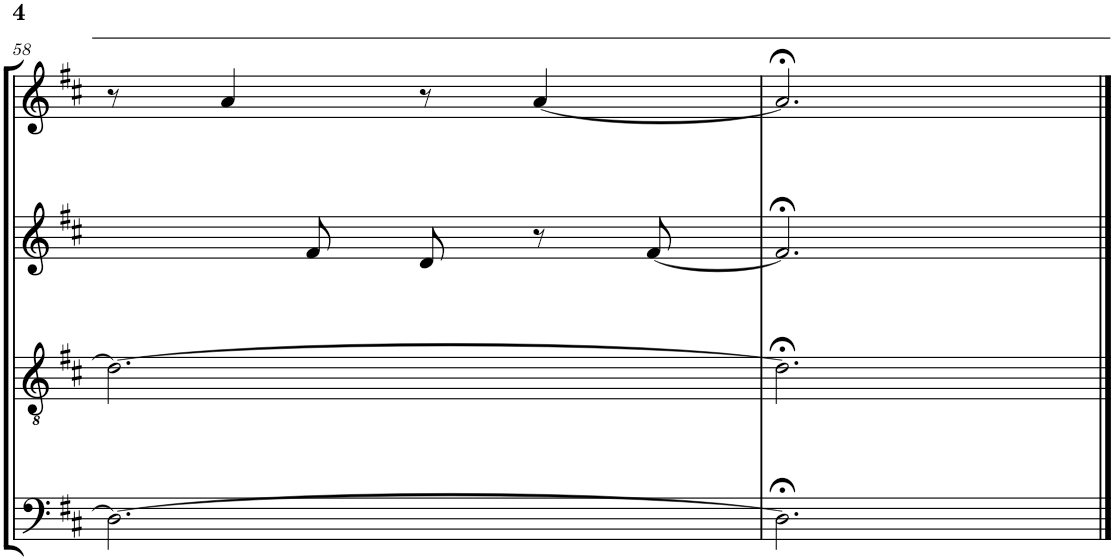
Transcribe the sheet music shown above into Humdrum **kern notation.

**kern	**kern	**kern	**kern
*part4	*part3	*part2	*part1
*staff4	*staff3	*staff2	*staff1
*I"Part 4	*I"Part 3	*I"Part 2	*I"Part 1
!!LO:PB:g=z
*clefF4	*clefGv2	*clefG2	*clefG2
*k[f#c#]	*k[f#c#]	*k[f#c#]	*k[f#c#]
*M6/8	*M6/8	*M6/8	*M6/8
=58	=58	=58	=58
2.D\_	2.d\_	4ryy	8r
.	.	.	4a/
.	.	8f#/	.
.	.	8d/	8r
.	.	8r	[<4a/
.	.	[<8f#/	.
=59	=59	=59	=59
2.D;<\]	2.d;<\]	2.f#;</]	2.a;</]
==	==	==	==
*-	*-	*-	*-
